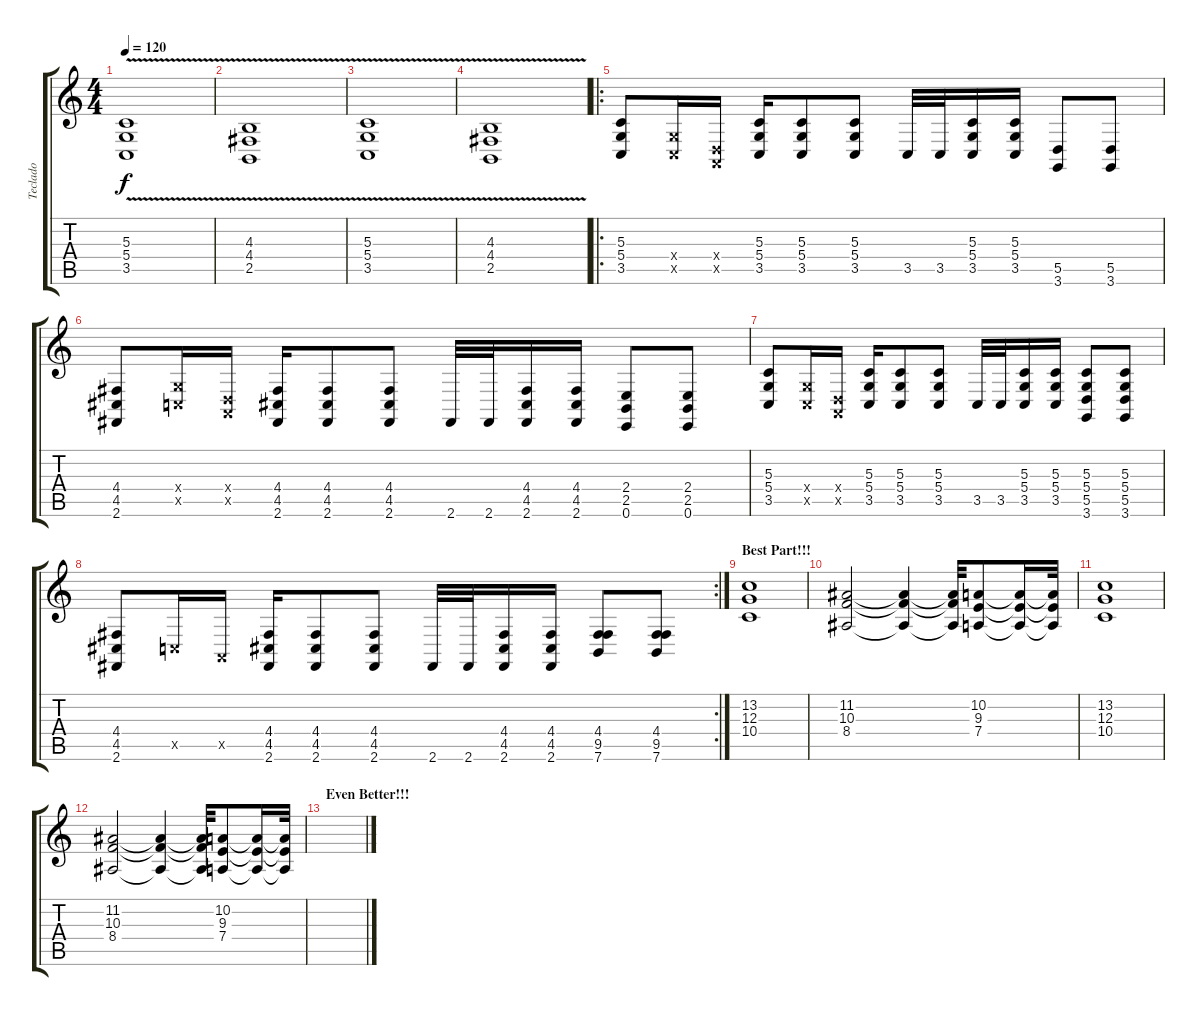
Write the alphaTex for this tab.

\track ("Teclado" "Teclado") {instrument reedorgan}
\staff {score tabs}
\tuning (E4 B3 G3 D3 A2 E2) {hide}
\ts (4 4)
\tempo 120
\clef g2
\ks c
(5.3{v} 5.4 3.5).1{dy f instrument harmonica} |
(4.3{v} 4.4 2.5).1 |
(5.3{v} 5.4 3.5).1 |
(4.3 4.4{v} 2.5).1{instrument reedorgan} |
\ro
(5.3 5.4 3.5).8 (5.4{x} 3.5{x}).16 (0.4{x} 0.5{x}).16 (5.3 5.4 3.5).16 (5.3 5.4 3.5).8 (5.3 5.4 3.5).8 3.5.32 3.5.32 (5.3 5.4 3.5).16 (5.3 5.4 3.5).16 (5.5 3.6).8 (5.5 3.6).8 |
(4.4 4.5 2.6).8 (5.4{x} 3.5{x}).16 (0.4{x} 0.5{x}).16 (4.4 4.5 2.6).16 (4.4 4.5 2.6).8 (4.4 4.5 2.6).8 2.6.32 2.6.32 (4.4 4.5 2.6).16 (4.4 4.5 2.6).16 (2.4 2.5 0.6).8 (2.4 2.5 0.6).8 |
(5.3 5.4 3.5).8 (5.4{x} 3.5{x}).16 (0.4{x} 0.5{x}).16 (5.3 5.4 3.5).16 (5.3 5.4 3.5).8 (5.3 5.4 3.5).8 3.5.32 3.5.32 (5.3 5.4 3.5).16 (5.3 5.4 3.5).16 (5.3 5.4 5.5 3.6).8 (5.3 5.4 5.5 3.6).8 |
\rc 2
(4.4 4.5 2.6).8 3.5{x}.16 0.5{x}.16 (4.4 4.5 2.6).16 (4.4 4.5 2.6).8 (4.4 4.5 2.6).8 2.6.32 2.6.32 (4.4 4.5 2.6).16 (4.4 4.5 2.6).16 (4.4 9.5 7.6).8 (4.4 9.5 7.6).8 |
\section ("" "Best Part!!!")
(13.2 12.3 10.4).1 |
(11.2 10.3 8.4).2 (11.2{t} 10.3{t} 8.4{t}).4 (11.2{t} 10.3{t} 8.4{t}).32 (10.2 9.3 7.4).8 (10.2{t} 9.3{t} 7.4{t}).16 (10.2{t} 9.3{t} 7.4{t}).32 |
(13.2 12.3 10.4).1 |
(11.2 10.3 8.4).2 (11.2{t} 10.3{t} 8.4{t}).4 (11.2{t} 10.3{t} 8.4{t}).32 (10.2 9.3 7.4).8 (10.2{t} 9.3{t} 7.4{t}).16 (10.2{t} 9.3{t} 7.4{t}).32 |
\section ("" "Even Better!!!")
